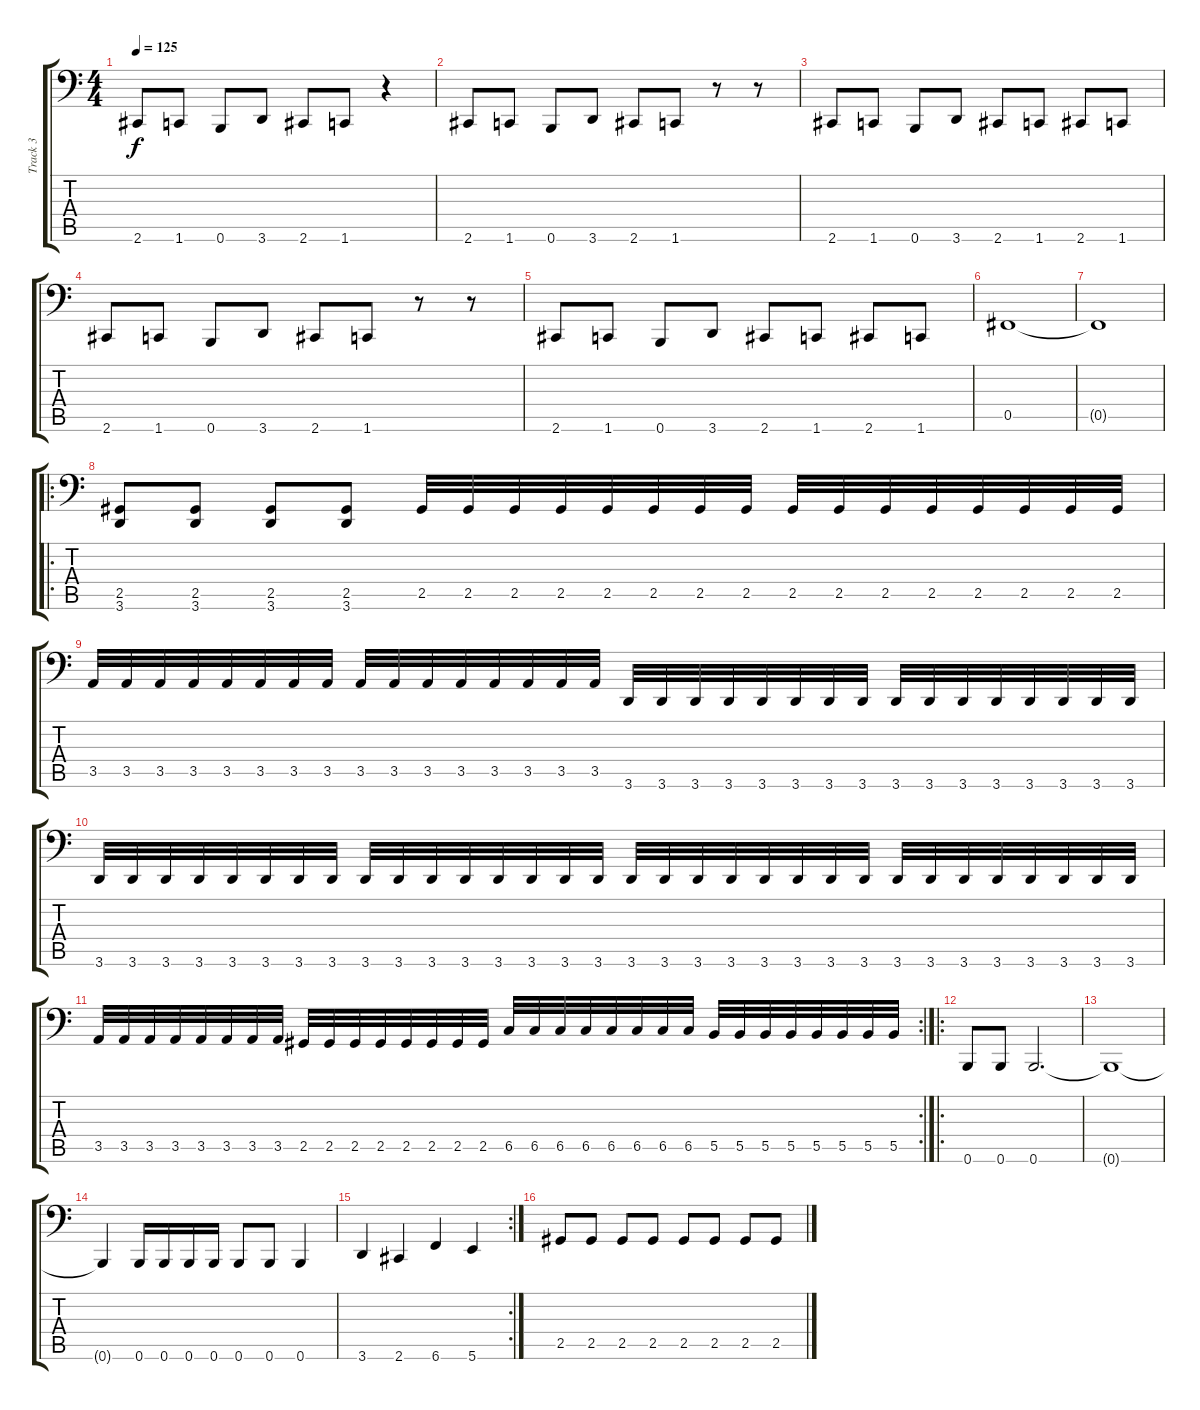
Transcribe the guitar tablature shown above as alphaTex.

\track ("Track 3" "Track 3") {instrument electricbasspick}
\staff {score tabs}
\tuning (Db3 Ab2 E2 B1 Gb1 B0) {hide}
\ts (4 4)
\tempo 125
\clef f4
\ks c
2.6.8{dy f} 1.6.8 0.6.8 3.6.8 2.6.8 1.6.8 r.4 |
2.6.8 1.6.8 0.6.8 3.6.8 2.6.8 1.6.8 r.8 r.8 |
2.6.8 1.6.8 0.6.8 3.6.8 2.6.8 1.6.8 2.6.8 1.6.8 |
2.6.8 1.6.8 0.6.8 3.6.8 2.6.8 1.6.8 r.8 r.8 |
2.6.8 1.6.8 0.6.8 3.6.8 2.6.8 1.6.8 2.6.8 1.6.8 |
0.5.1 |
0.5{t}.1 |
\ro
(2.5 3.6).8 (2.5 3.6).8 (2.5 3.6).8 (2.5 3.6).8 2.5.32 2.5.32 2.5.32 2.5.32 2.5.32 2.5.32 2.5.32 2.5.32 2.5.32 2.5.32 2.5.32 2.5.32 2.5.32 2.5.32 2.5.32 2.5.32 |
3.5.32 3.5.32 3.5.32 3.5.32 3.5.32 3.5.32 3.5.32 3.5.32 3.5.32 3.5.32 3.5.32 3.5.32 3.5.32 3.5.32 3.5.32 3.5.32 3.6.32 3.6.32 3.6.32 3.6.32 3.6.32 3.6.32 3.6.32 3.6.32 3.6.32 3.6.32 3.6.32 3.6.32 3.6.32 3.6.32 3.6.32 3.6.32 |
3.6.32 3.6.32 3.6.32 3.6.32 3.6.32 3.6.32 3.6.32 3.6.32 3.6.32 3.6.32 3.6.32 3.6.32 3.6.32 3.6.32 3.6.32 3.6.32 3.6.32 3.6.32 3.6.32 3.6.32 3.6.32 3.6.32 3.6.32 3.6.32 3.6.32 3.6.32 3.6.32 3.6.32 3.6.32 3.6.32 3.6.32 3.6.32 |
\rc 2
3.5.32 3.5.32 3.5.32 3.5.32 3.5.32 3.5.32 3.5.32 3.5.32 2.5.32 2.5.32 2.5.32 2.5.32 2.5.32 2.5.32 2.5.32 2.5.32 6.5.32 6.5.32 6.5.32 6.5.32 6.5.32 6.5.32 6.5.32 6.5.32 5.5.32 5.5.32 5.5.32 5.5.32 5.5.32 5.5.32 5.5.32 5.5.32 |
\ro
0.6.8 0.6.8 0.6.2{d} |
0.6{t}.1 |
0.6{t}.4 0.6.16 0.6.16 0.6.16 0.6.16 0.6.8 0.6.8 0.6.4 |
\rc 2
3.6.4 2.6.4 6.6.4 5.6.4 |
2.5.8 2.5.8 2.5.8 2.5.8 2.5.8 2.5.8 2.5.8 2.5.8
